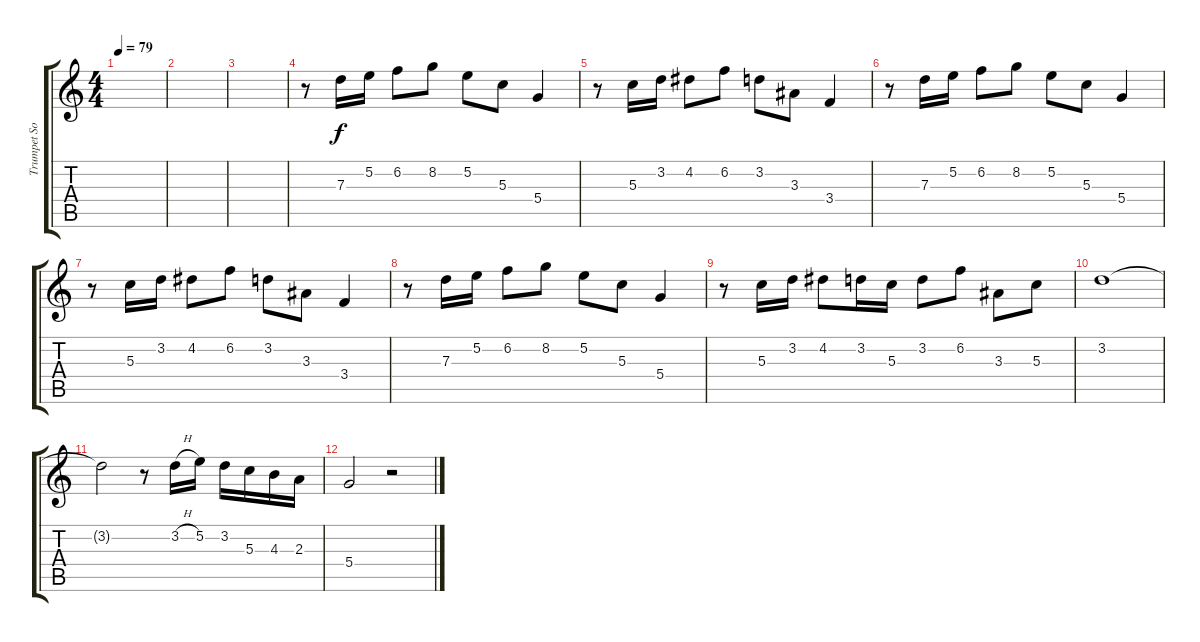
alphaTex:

\track ("Trumpet Solo (arrangment for guitar)" "Trumpet So") {instrument acousticguitarsteel}
\staff {score tabs}
\tuning (D4 B3 G3 D3 G2 D2) {hide}
\ts (4 4)
\tempo 79
\clef g2
\ks c
|
|
|
r.8 7.3.16 5.2.16 6.2.8 8.2.8 5.2.8 5.3.8 5.4.4 |
r.8 5.3.16 3.2.16 4.2.8 6.2.8 3.2.8 3.3.8 3.4.4 |
r.8 7.3.16 5.2.16 6.2.8 8.2.8 5.2.8 5.3.8 5.4.4 |
r.8 5.3.16 3.2.16 4.2.8 6.2.8 3.2.8 3.3.8 3.4.4 |
r.8 7.3.16 5.2.16 6.2.8 8.2.8 5.2.8 5.3.8 5.4.4 |
r.8 5.3.16 3.2.16 4.2.8 3.2.16 5.3.16 3.2.8 6.2.8 3.3.8 5.3.8 |
3.2.1 |
3.2{t}.2 r.8 3.2{h}.16 5.2.16 3.2.16 5.3.16 4.3.16 2.3.16 |
5.4.2 r.2
